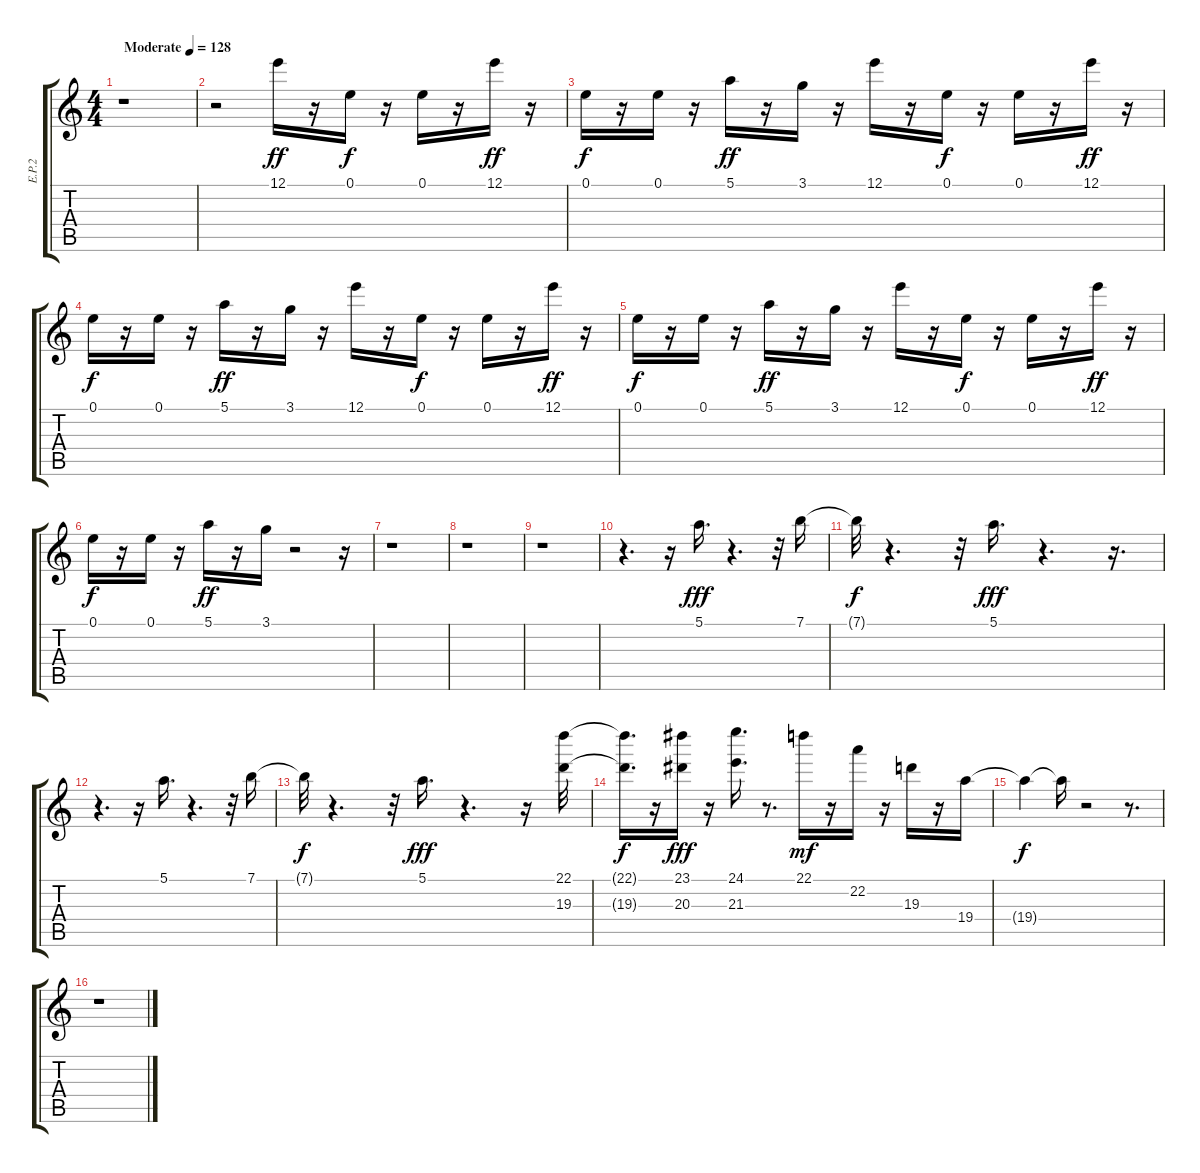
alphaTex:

\track ("E.P.2                               " "E.P.2     ") {instrument synthbass1}
\staff {score tabs}
\tuning (E4 B3 G3 D3 A2 E2) {hide}
\ts (4 4)
\tempo (128 "Moderate")
\clef g2
\ks c
r.1{dy ff instrument synthbass1} |
r.2 12.1.16 r.16 0.1.16{dy f} r.16 0.1.16 r.16 12.1.16{dy ff} r.16 |
0.1.16{dy f} r.16 0.1.16 r.16 5.1.16{dy ff} r.16 3.1.16 r.16 12.1.16 r.16 0.1.16{dy f} r.16 0.1.16 r.16 12.1.16{dy ff} r.16 |
0.1.16{dy f} r.16 0.1.16 r.16 5.1.16{dy ff} r.16 3.1.16 r.16 12.1.16 r.16 0.1.16{dy f} r.16 0.1.16 r.16 12.1.16{dy ff} r.16 |
0.1.16{dy f} r.16 0.1.16 r.16 5.1.16{dy ff} r.16 3.1.16 r.16 12.1.16 r.16 0.1.16{dy f} r.16 0.1.16 r.16 12.1.16{dy ff} r.16 |
0.1.16{dy f} r.16 0.1.16 r.16 5.1.16{dy ff} r.16 3.1.16 r.2 r.16 |
r.1 |
r.1 |
r.1 |
r.4{d} r.16 5.1.16{d dy fff volume 8 balance 3 instrument synthbrass1} r.4{d} r.32 7.1.16 |
7.1{t}.32{dy f} r.4{d} r.32 5.1.16{d dy fff} r.4{d} r.16{d} |
r.4{d} r.16 5.1.16{d} r.4{d} r.32 7.1.16 |
7.1{t}.32{dy f} r.4{d} r.32 5.1.16{d dy fff} r.4{d} r.16 (22.1 19.3).32{volume 7 balance 0 instrument brasssection} |
(22.1{t} 19.3{t}).16{d dy f} r.16 (23.1 20.3).16{dy fff} r.16 (24.1 21.3).16{d} r.8{d} 22.1.16{dy mf volume 10 balance 16 instrument electricpiano1} r.16 22.2.16{balance 9} r.16 19.3.16{balance 6} r.16 19.4.16{balance 0} |
19.4{t}.4{dy f} 19.4{t}.16 r.2 r.8{d} |
r.1
